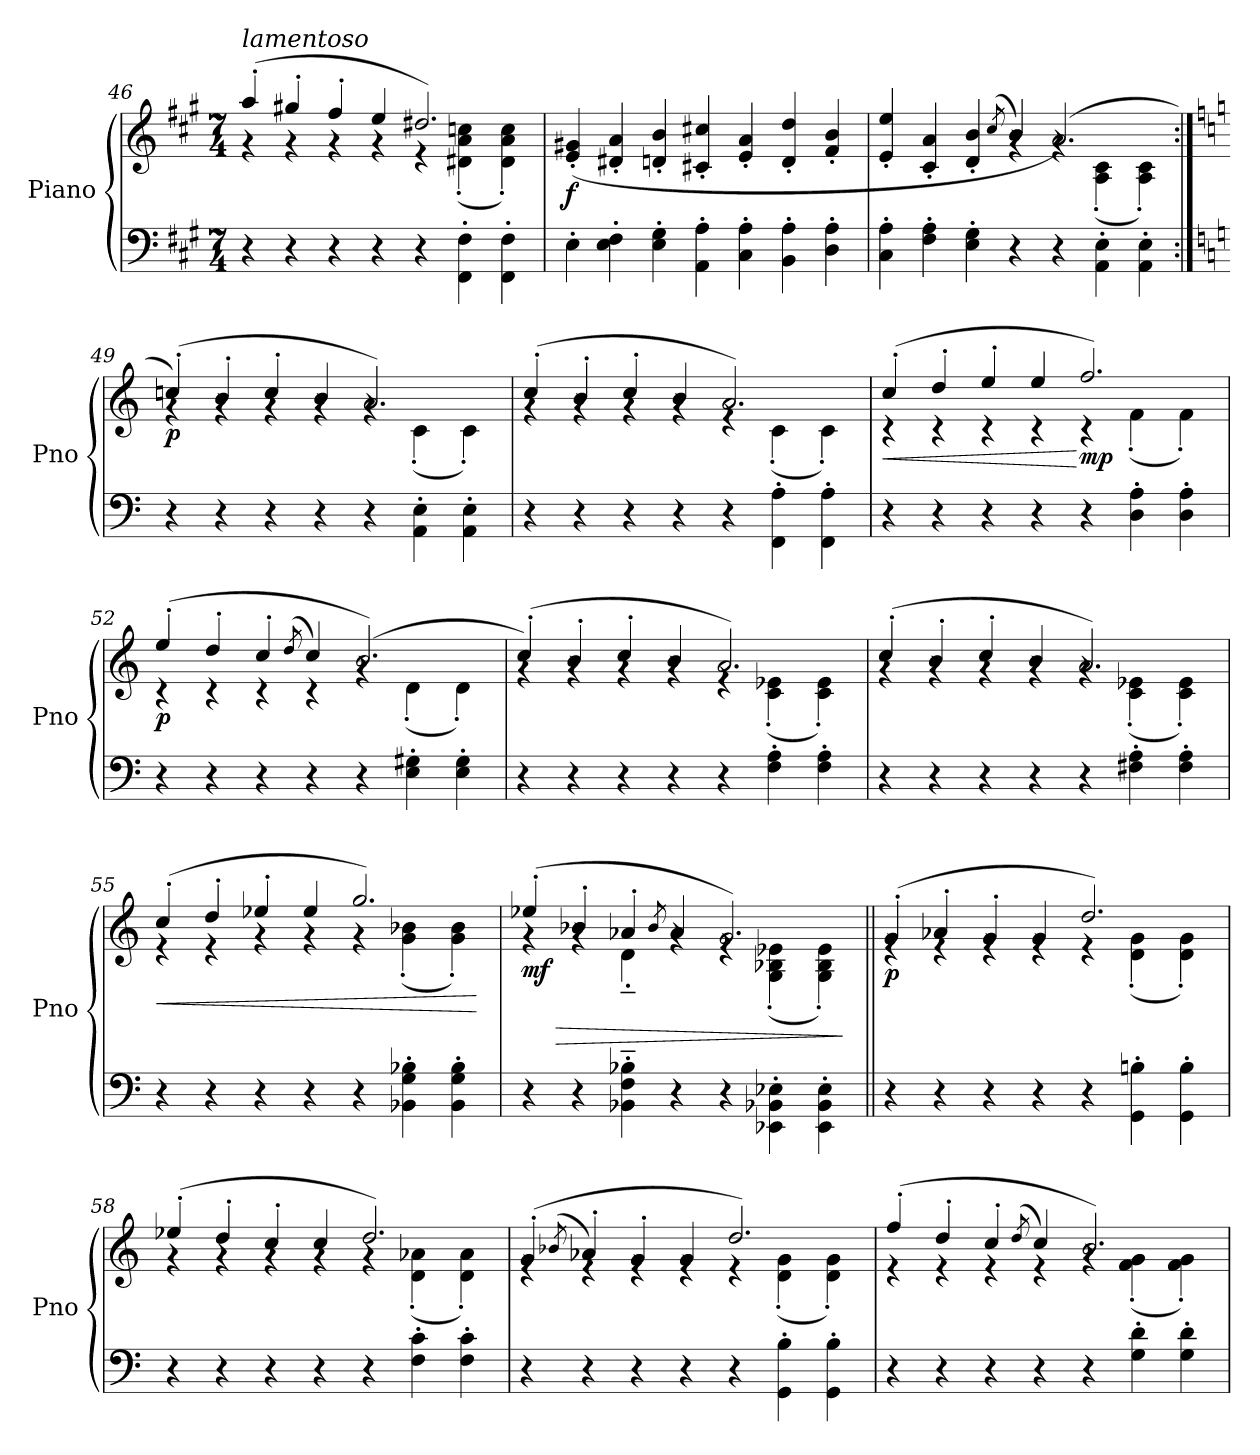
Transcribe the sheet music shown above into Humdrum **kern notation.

**kern	**kern	**dynam
*part1	*part1	*part1
*staff2	*staff1	*staff1/2
*I"Piano	*	*
*I'Pno	*	*
!!LO:LB:g=z
*clefF4	*clefG2	*
*k[f#c#g#]	*k[f#c#g#]	*
*M7/4	*M7/4	*
=46	=46	=46
*	*^	*
!	!LO:TX:a:i:t=lamentoso	!	!
4r	(4aa'/	4r	.
4r	4gg#X'/	4r	.
4r	4ff#'/	4r	.
4r	4ee/	4r	.
4r	2.dd#X/)	4r	.
4FF#\' 4F#\'	.	(4d#X\' 4a\' 4ccn\'	.
4FF#\' 4F#\'	.	4d#\' 4a\' 4cc\')	.
=47	=47	=47	=47
!	!	!	!LO:DY:b
*	*v	*v	*
4E'\	(4e/' 4g#X/'	f
4E\' 4F#\'	4d#X/' 4a/'	.
4E\' 4G#\'	4dn/' 4b/'	.
4AA\' 4A\'	4c#X/' 4cc#X/'	.
4C#\' 4A\'	4e/' 4a/'	.
4BB\' 4A\'	4d/' 4dd/'	.
4D\' 4A\'	4f#/' 4b/'	.
=48	=48	=48
*	*^	*
4C#\' 4A\'	4e/' 4ee/'	2.ryy	.
4F#\' 4A\'	4c#/' 4a/'	.	.
4E\' 4G#\'	4d/' 4b/'	.	.
.	(8qcc#/	.	.
4r	4b/)	4rg	.
4r	(2.a/)	4rg	.
4AA\' 4E\'	.	(4A\' 4c#\'	.
4AA\' 4E\'	.	4A\' 4c#\')	.
=49:|!	=49:|!	=49:|!	=49:|!
*k[]	*k[]	*	*
!	!	!	!LO:DY:b
4r	(4ccn'/)	4rg	p
4r	4b'/	4rg	.
4r	4cc'/	4rg	.
4r	4b/	4rg	.
4r	2.a/)	4rg	.
4AA\' 4E\'	.	(4c'\	.
4AA\' 4E\'	.	4c'\)	.
!!LO:LB:g=z	!!
=50	=50	=50	=50
4r	(4cc'/	4rg	.
4r	4b'/	4rg	.
4r	4cc'/	4rg	.
4r	4b/	4rg	.
4r	2.a/)	4re	.
4FF\' 4A\'	.	(4c'\	.
4FF\' 4A\'	.	4c'\)	.
=51	=51	=51	=51
!	!	!	!LO:HP:b
4r	(4cc'/	4r	<
4r	4dd'/	4r	.
4r	4ee'/	4r	.
4r	4ee/	4r	.
!	!	!	!LO:DY:n=1:b
4r	2.ff/)	4r	[ mp
4D\' 4A\'	.	(4f'\	.
4D\' 4A\'	.	4f'\)	.
=52	=52	=52	=52
!	!	!	!LO:DY:b
4r	(4ee'/	4r	p
4r	4dd'/	4r	.
4r	4cc'/	4r	.
.	(8qdd/	.	.
4r	4cc/)	4r	.
4r	(2.b/)	4rg	.
4E\' 4G#X\'	.	(4d'\	.
4E\' 4G#\'	.	4d'\)	.
=53	=53	=53	=53
4r	(4cc'/)	4rg	.
4r	4b'/	4rg	.
4r	4cc'/	4rg	.
4r	4b/	4rg	.
4r	2.a/)	4re	.
4F\' 4A\'	.	(4c\' 4e-X\'	.
4F\' 4A\'	.	4c\' 4e-\')	.
=54	=54	=54	=54
4r	(4cc'/	4rg	.
4r	4b'/	4rg	.
4r	4cc'/	4rg	.
4r	4b/	4rg	.
4r	2.a/)	4rg	.
4F#X\' 4A\'	.	(4c\' 4e-X\'	.
4F#\' 4A\'	.	4c\' 4e-\')	.
!!LO:LB:g=z	!!
=55	=55	=55	=55
!	!	!	!LO:HP:b
4r	(4cc'/	4r	<
4r	4dd'/	4r	.
4r	4ee-X'/	4r	.
4r	4ee-/	4r	.
4r	2.gg/)	4r	.
4BB-X\' 4G\' 4B-X\'	.	(4g\' 4b-X\'	.
4BB-\' 4G\' 4B-\'	.	4g\' 4b-\')	.
*	*v	*v	*
.	.	[
=56	=56	=56
!	!	!LO:HP:b
*	*^	*
!	!	!	!LO:DY:n=1:b
4r	(4ee-X'/	4rg	> mf
4r	4b-X'/	4rg	.
4BB-X\'~ 4F\'~ 4B-X\'~	4a-X'/	4d'~\	.
.	8qb-/	.	.
4r	4a-/	4rg	.
4r	2.g/)	4re	.
4EE-X\' 4BB-X\' 4E-X\'	.	(4G\' 4B-X\' 4e-X\'	.
4EE-\' 4BB-\' 4E-\'	.	4G\' 4B-\' 4e-\')	.
*	*v	*v	*
.	.	]
=57||	=57||	=57||
*	*^	*
!	!	!	!LO:DY:b
4r	(4g'/	4re	p
4r	4a-X'/	4re	.
4r	4g'/	4re	.
4r	4g/	4re	.
4r	2.dd/)	4re	.
4GG\' 4Bn\'	.	(4d\' 4g\'	.
4GG\' 4B\'	.	4d\' 4g\')	.
=58	=58	=58	=58
4r	(4ee-X'/	4rg	.
4r	4dd'/	4rg	.
4r	4cc'/	4rg	.
4r	4cc/	4rg	.
4r	2.dd/)	4rg	.
4F\' 4c\'	.	(4d\' 4a-X\'	.
4F\' 4c\'	.	4d\' 4a-\')	.
!!LO:PB:g=z	!!
=59	=59	=59	=59
4r	(4g'/	4re	.
.	(8qb-X/	.	.
4r	4a-X'/)	4re	.
4r	4g'/	4re	.
4r	4g/	4re	.
4r	2.dd/)	4re	.
4GG\' 4B\'	.	(4d\' 4g\'	.
4GG\' 4B\'	.	4d\' 4g\')	.
=60	=60	=60	=60
4r	(4ff'/	4r	.
4r	4dd'/	4r	.
4r	4cc'/	4r	.
.	(8qdd/	.	.
4r	4cc/)	4r	.
4r	2.b/)	4rg	.
4G\' 4d\'	.	(4f\' 4g\'	.
4G\' 4d\'	.	4f\' 4g\')	.
*	*v	*v	*
=	=	=
*-	*-	*-
